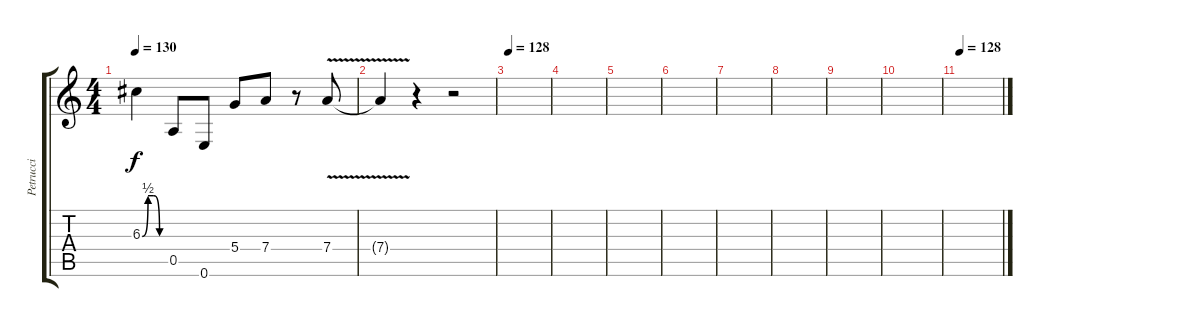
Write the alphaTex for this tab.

\track ("Petrucci" "Petrucci") {instrument distortionguitar}
\staff {score tabs}
\tuning (E4 B3 G3 D3 A2 E2) {hide}
\ts (4 4)
\tempo 130
\clef g2
\ks c
6.3{be (custom 0 0 15 2 30 2 45 0 60 0)}.4{dy f} 0.5.8 0.6.8 5.4.8 7.4.8 r.8 7.4{v}.8 |
7.4{t}.4 r.4 r.2 |
\tempo 128
|
|
|
|
|
|
|
|
\tempo 128
